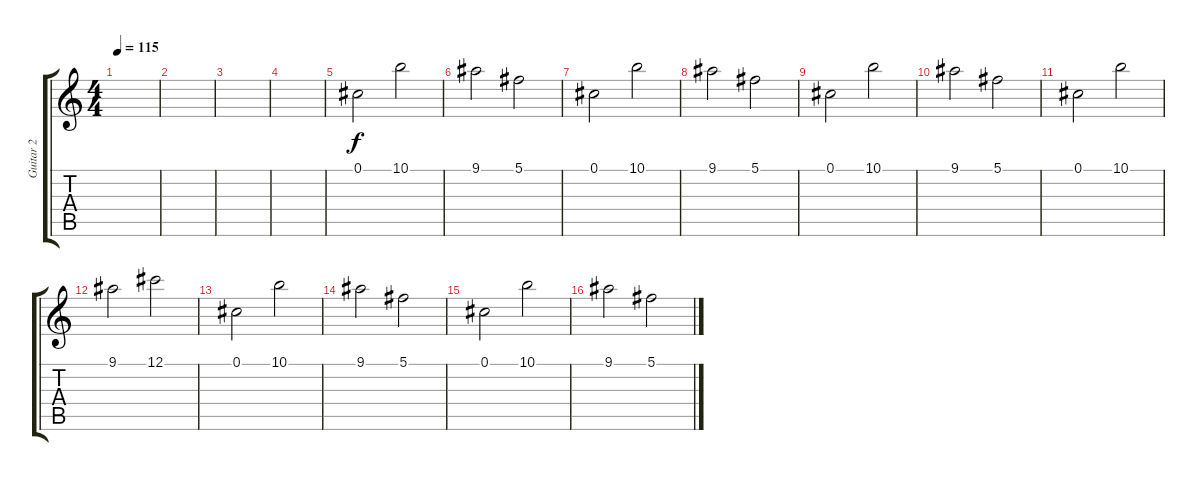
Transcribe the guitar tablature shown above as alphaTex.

\track ("Guitar 2" "Guitar 2") {instrument distortionguitar}
\staff {score tabs}
\tuning (Db4 Ab3 E3 B2 Gb2 Db2) {hide}
\ts (4 4)
\tempo 115
\clef g2
\ks c
|
|
|
|
0.1.2 10.1.2 |
9.1.2 5.1.2 |
0.1.2 10.1.2 |
9.1.2 5.1.2 |
0.1.2 10.1.2 |
9.1.2 5.1.2 |
0.1.2 10.1.2 |
9.1.2 12.1.2 |
0.1.2 10.1.2 |
9.1.2 5.1.2 |
0.1.2 10.1.2 |
9.1.2 5.1.2
